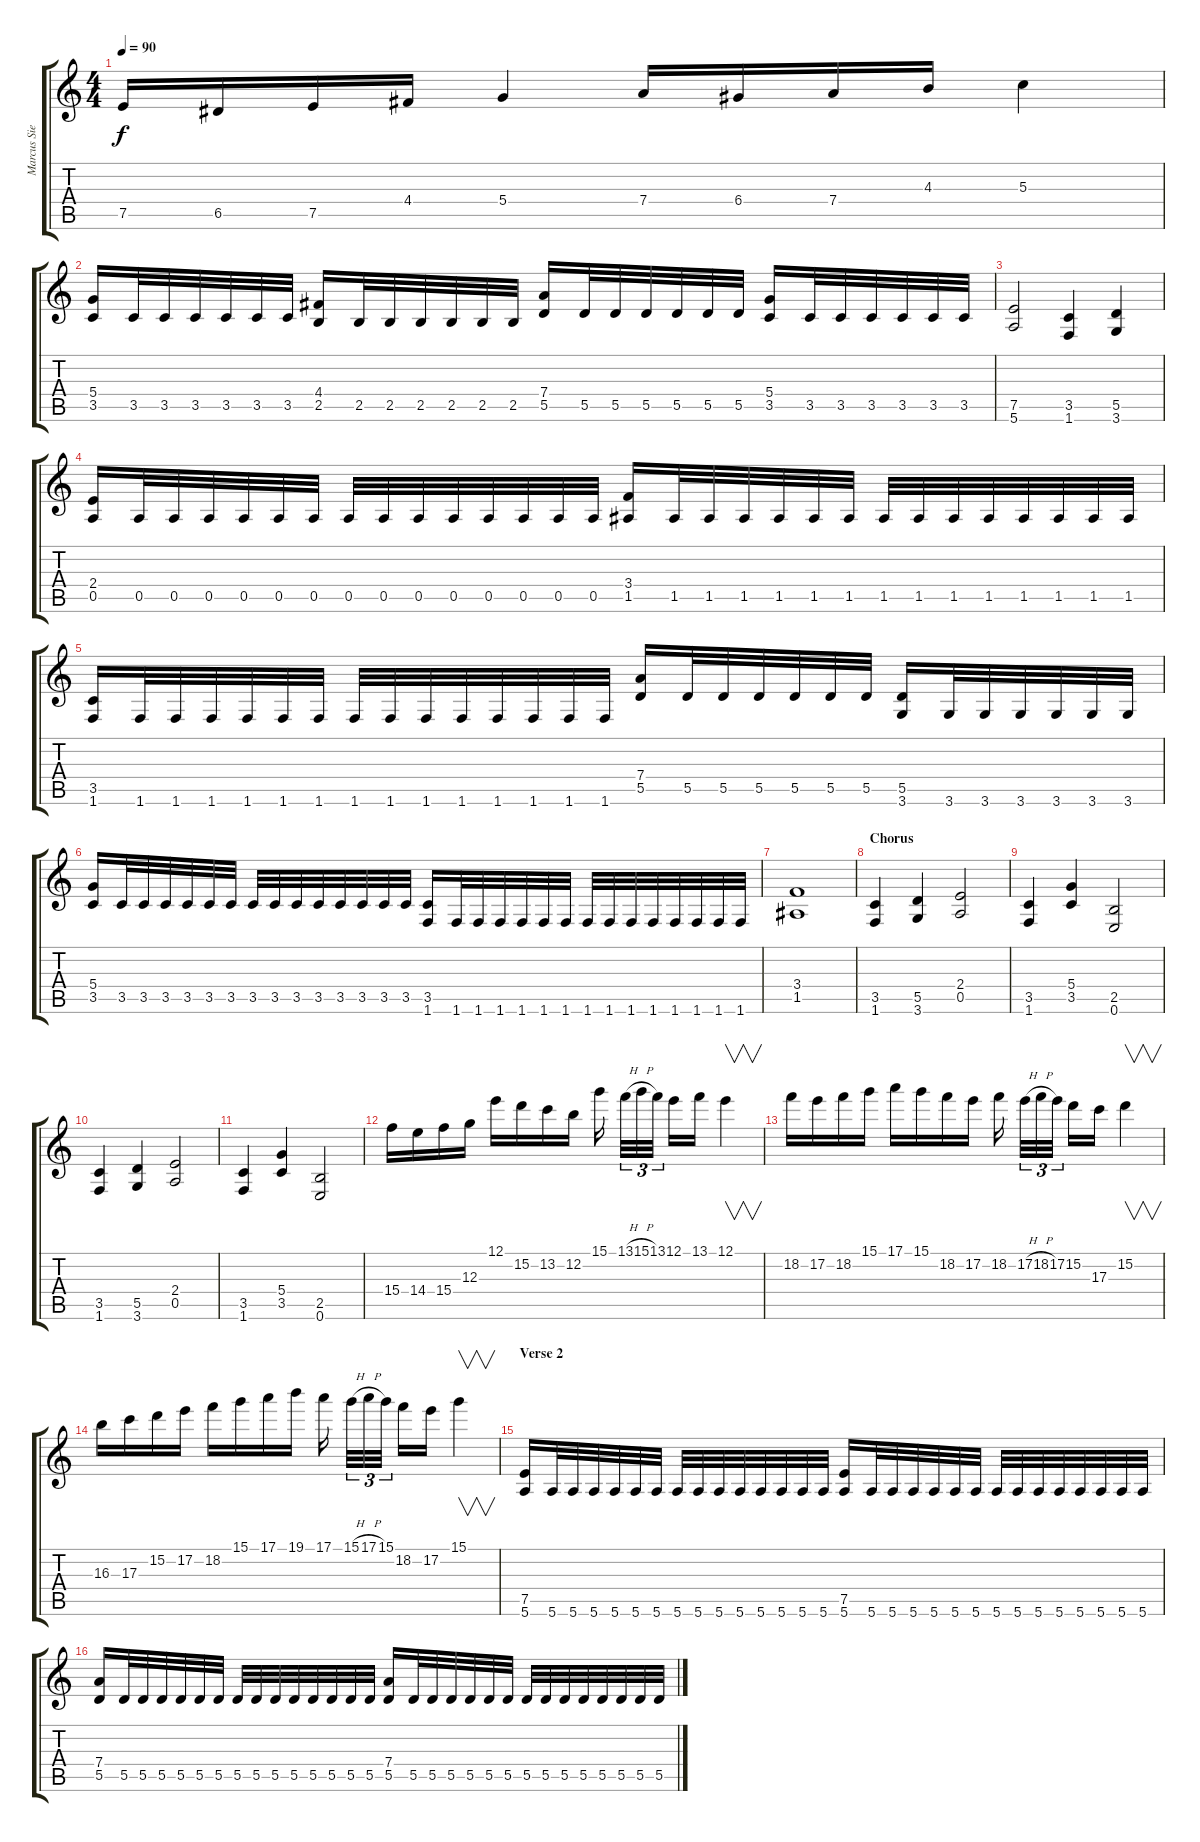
\track ("Marcus Siepen" "Marcus Sie") {instrument distortionguitar}
\staff {score tabs}
\tuning (E4 B3 G3 D3 A2 E2) {hide}
\ts (4 4)
\tempo 90
\clef g2
\ks c
7.5.16{dy f} 6.5.16 7.5.16 4.4.16 5.4.4 7.4.16 6.4.16 7.4.16 4.3.16 5.3.4 |
(5.4 3.5).16 3.5.32 3.5.32 3.5.32 3.5.32 3.5.32 3.5.32 (4.4 2.5).16 2.5.32 2.5.32 2.5.32 2.5.32 2.5.32 2.5.32 (7.4 5.5).16 5.5.32 5.5.32 5.5.32 5.5.32 5.5.32 5.5.32 (5.4 3.5).16 3.5.32 3.5.32 3.5.32 3.5.32 3.5.32 3.5.32 |
(7.5 5.6).2 (3.5 1.6).4 (5.5 3.6).4 |
(2.4 0.5).16 0.5.32 0.5.32 0.5.32 0.5.32 0.5.32 0.5.32 0.5.32 0.5.32 0.5.32 0.5.32 0.5.32 0.5.32 0.5.32 0.5.32 (3.4 1.5).16 1.5.32 1.5.32 1.5.32 1.5.32 1.5.32 1.5.32 1.5.32 1.5.32 1.5.32 1.5.32 1.5.32 1.5.32 1.5.32 1.5.32 |
(3.5 1.6).16 1.6.32 1.6.32 1.6.32 1.6.32 1.6.32 1.6.32 1.6.32 1.6.32 1.6.32 1.6.32 1.6.32 1.6.32 1.6.32 1.6.32 (7.4 5.5).16 5.5.32 5.5.32 5.5.32 5.5.32 5.5.32 5.5.32 (5.5 3.6).16 3.6.32 3.6.32 3.6.32 3.6.32 3.6.32 3.6.32 |
(5.4 3.5).16 3.5.32 3.5.32 3.5.32 3.5.32 3.5.32 3.5.32 3.5.32 3.5.32 3.5.32 3.5.32 3.5.32 3.5.32 3.5.32 3.5.32 (3.5 1.6).16 1.6.32 1.6.32 1.6.32 1.6.32 1.6.32 1.6.32 1.6.32 1.6.32 1.6.32 1.6.32 1.6.32 1.6.32 1.6.32 1.6.32 |
(3.4 1.5).1 |
\section ("" "Chorus")
(3.5 1.6).4 (5.5 3.6).4 (2.4 0.5).2 |
(3.5 1.6).4 (5.4 3.5).4 (2.5 0.6).2 |
(3.5 1.6).4 (5.5 3.6).4 (2.4 0.5).2 |
(3.5 1.6).4 (5.4 3.5).4 (2.5 0.6).2 |
15.4.16 14.4.16 15.4.16 12.3.16 12.1.16 15.2.16 13.2.16 12.2.16 15.1.16 13.1{h}.32{tu (3 2)} 15.1{h}.32{tu (3 2)} 13.1.32{tu (3 2)} 12.1.16 13.1.16 12.1.4{v} |
18.2.16 17.2.16 18.2.16 15.1.16 17.1.16 15.1.16 18.2.16 17.2.16 18.2.16 17.2{h}.32{tu (3 2)} 18.2{h}.32{tu (3 2)} 17.2.32{tu (3 2)} 15.2.16 17.3.16 15.2.4{v} |
16.3.16 17.3.16 15.2.16 17.2.16 18.2.16 15.1.16 17.1.16 19.1.16 17.1.16 15.1{h}.32{tu (3 2)} 17.1{h}.32{tu (3 2)} 15.1.32{tu (3 2)} 18.2.16 17.2.16 15.1.4{v} |
\section ("" "Verse 2")
(7.5 5.6).16 5.6.32 5.6.32 5.6.32 5.6.32 5.6.32 5.6.32 5.6.32 5.6.32 5.6.32 5.6.32 5.6.32 5.6.32 5.6.32 5.6.32 (7.5 5.6).16 5.6.32 5.6.32 5.6.32 5.6.32 5.6.32 5.6.32 5.6.32 5.6.32 5.6.32 5.6.32 5.6.32 5.6.32 5.6.32 5.6.32 |
(7.4 5.5).16 5.5.32 5.5.32 5.5.32 5.5.32 5.5.32 5.5.32 5.5.32 5.5.32 5.5.32 5.5.32 5.5.32 5.5.32 5.5.32 5.5.32 (7.4 5.5).16 5.5.32 5.5.32 5.5.32 5.5.32 5.5.32 5.5.32 5.5.32 5.5.32 5.5.32 5.5.32 5.5.32 5.5.32 5.5.32 5.5.32
